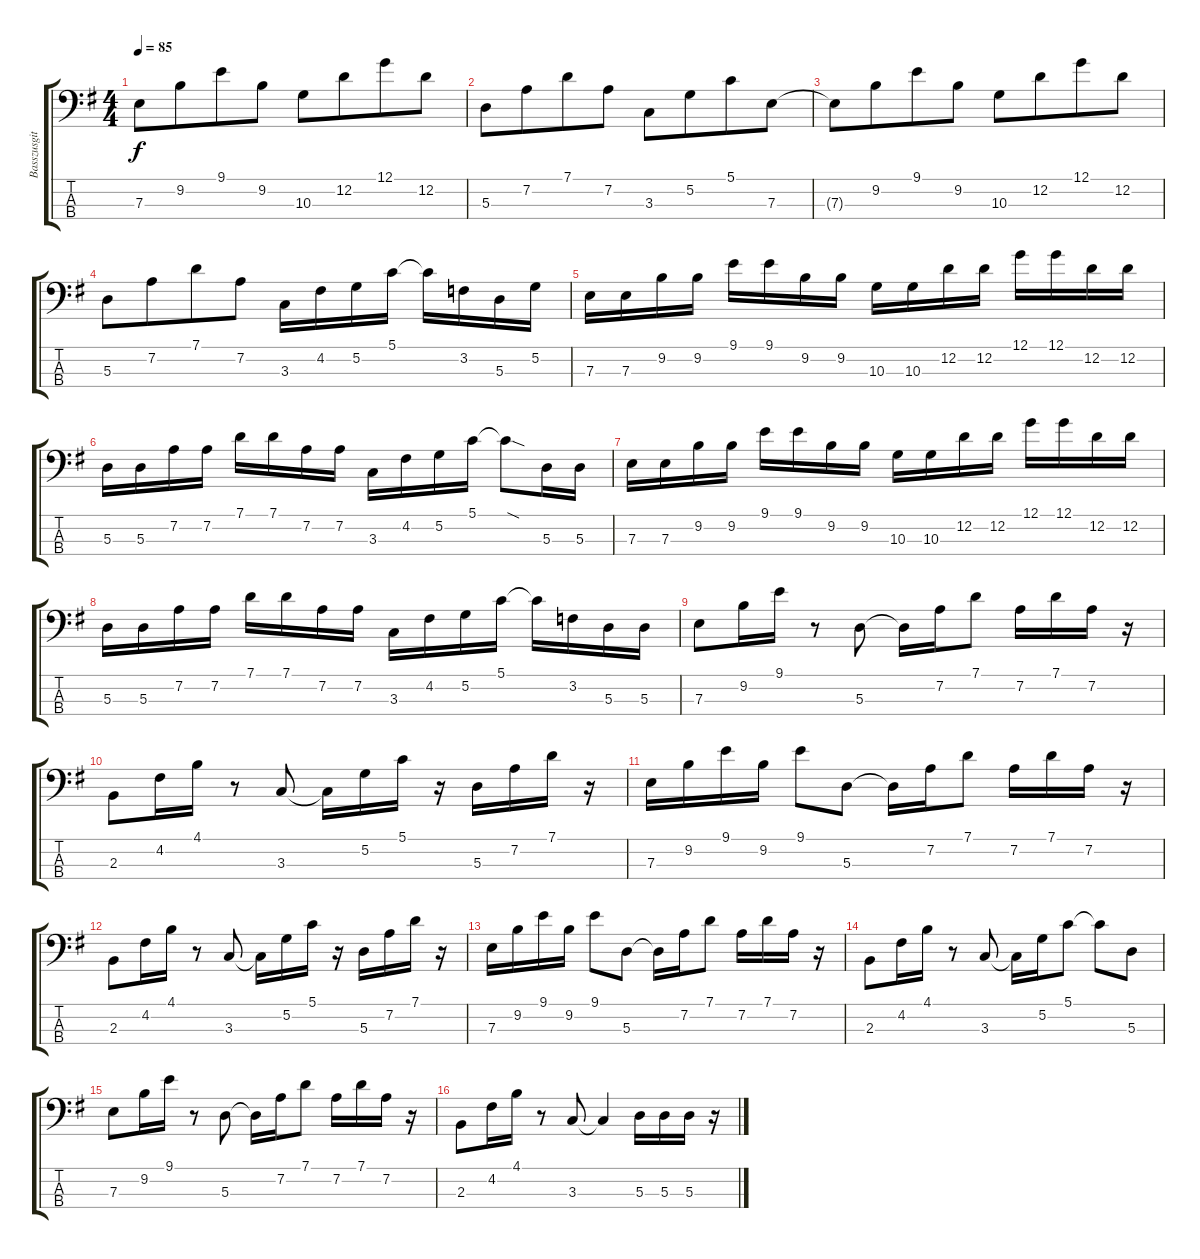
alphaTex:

\track ("Basszusgitár (Steve Harris)" "Basszusgit") {instrument electricbasspick}
\staff {score tabs}
\tuning (G2 D2 A1 E1) {hide}
\ts (4 4)
\tempo 85
\clef f4
\ks g
7.3.8{dy f instrument electricbasspick} 9.2.8{beam merge} 9.1.8 9.2.8 10.3.8 12.2.8{beam merge} 12.1.8 12.2.8 |
5.3.8 7.2.8{beam merge} 7.1.8 7.2.8 3.3.8 5.2.8{beam merge} 5.1.8 7.3.8 |
7.3{t}.8 9.2.8{beam merge} 9.1.8 9.2.8 10.3.8 12.2.8{beam merge} 12.1.8 12.2.8 |
5.3.8 7.2.8{beam merge} 7.1.8 7.2.8 3.3.16 4.2.16 5.2.16 5.1.16 5.1{t}.16 3.2.16 5.3.16 5.2.16 |
7.3.16 7.3.16 9.2.16 9.2.16 9.1.16 9.1.16 9.2.16 9.2.16 10.3.16 10.3.16 12.2.16 12.2.16 12.1.16 12.1.16 12.2.16 12.2.16 |
5.3.16 5.3.16 7.2.16 7.2.16 7.1.16 7.1.16 7.2.16 7.2.16 3.3.16 4.2.16 5.2.16 5.1.16 5.1{sod t}.8 5.3.16 5.3.16 |
7.3.16 7.3.16 9.2.16 9.2.16 9.1.16 9.1.16 9.2.16 9.2.16 10.3.16 10.3.16 12.2.16 12.2.16 12.1.16 12.1.16 12.2.16 12.2.16 |
5.3.16 5.3.16 7.2.16 7.2.16 7.1.16 7.1.16 7.2.16 7.2.16 3.3.16 4.2.16 5.2.16 5.1.16 5.1{t}.16 3.2.16 5.3.16 5.3.16 |
7.3.8 9.2.16 9.1.16 r.8 5.3.8 5.3{t}.16 7.2.16 7.1.8 7.2.16 7.1.16 7.2.16 r.16 |
2.3.8 4.2.16 4.1.16 r.8 3.3.8 3.3{t}.16 5.2.16 5.1.16 r.16 5.3.16 7.2.16 7.1.16 r.16 |
7.3.16 9.2.16 9.1.16 9.2.16 9.1.8 5.3.8 5.3{t}.16 7.2.16 7.1.8 7.2.16 7.1.16 7.2.16 r.16 |
2.3.8 4.2.16 4.1.16 r.8 3.3.8 3.3{t}.16 5.2.16 5.1.16 r.16 5.3.16 7.2.16 7.1.16 r.16 |
7.3.16 9.2.16 9.1.16 9.2.16 9.1.8 5.3.8 5.3{t}.16 7.2.16 7.1.8 7.2.16 7.1.16 7.2.16 r.16 |
2.3.8 4.2.16 4.1.16 r.8 3.3.8 3.3{t}.16 5.2.16 5.1.8 5.1{t}.8 5.3.8 |
7.3.8 9.2.16 9.1.16 r.8 5.3.8 5.3{t}.16 7.2.16 7.1.8 7.2.16 7.1.16 7.2.16 r.16 |
2.3.8 4.2.16 4.1.16 r.8 3.3.8 3.3{t}.4 5.3.16 5.3.16 5.3.16 r.16
